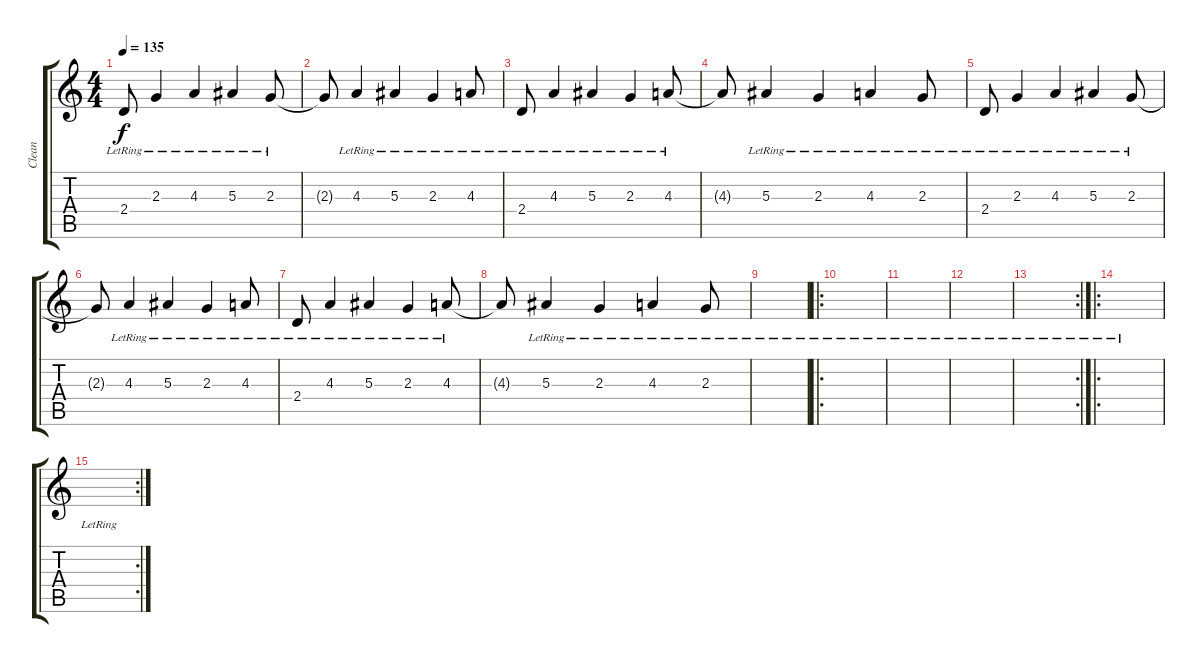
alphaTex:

\track ("Clean" "Clean") {instrument electricguitarclean}
\staff {score tabs}
\tuning (D4 A3 F3 C3 G2 D2) {hide}
\ts (4 4)
\tempo 135
\clef g2
\ks c
2.4{lr}.8{dy f} 2.3{lr}.4 4.3{lr}.4 5.3{lr}.4 2.3{lr}.8 |
2.3{t}.8 4.3{lr}.4 5.3{lr}.4 2.3{lr}.4 4.3{lr}.8 |
2.4{lr}.8 4.3{lr}.4 5.3{lr}.4 2.3{lr}.4 4.3{lr}.8 |
4.3{t}.8 5.3{lr}.4 2.3{lr}.4 4.3{lr}.4 2.3{lr}.8 |
2.4{lr}.8 2.3{lr}.4 4.3{lr}.4 5.3{lr}.4 2.3{lr}.8 |
2.3{t}.8 4.3{lr}.4 5.3{lr}.4 2.3{lr}.4 4.3{lr}.8 |
2.4{lr}.8 4.3{lr}.4 5.3{lr}.4 2.3{lr}.4 4.3{lr}.8 |
4.3{t}.8 5.3{lr}.4 2.3{lr}.4 4.3{lr}.4 2.3{lr}.8 |
|
\ro
|
|
|
\rc 2
|
\ro
|
\rc 2
